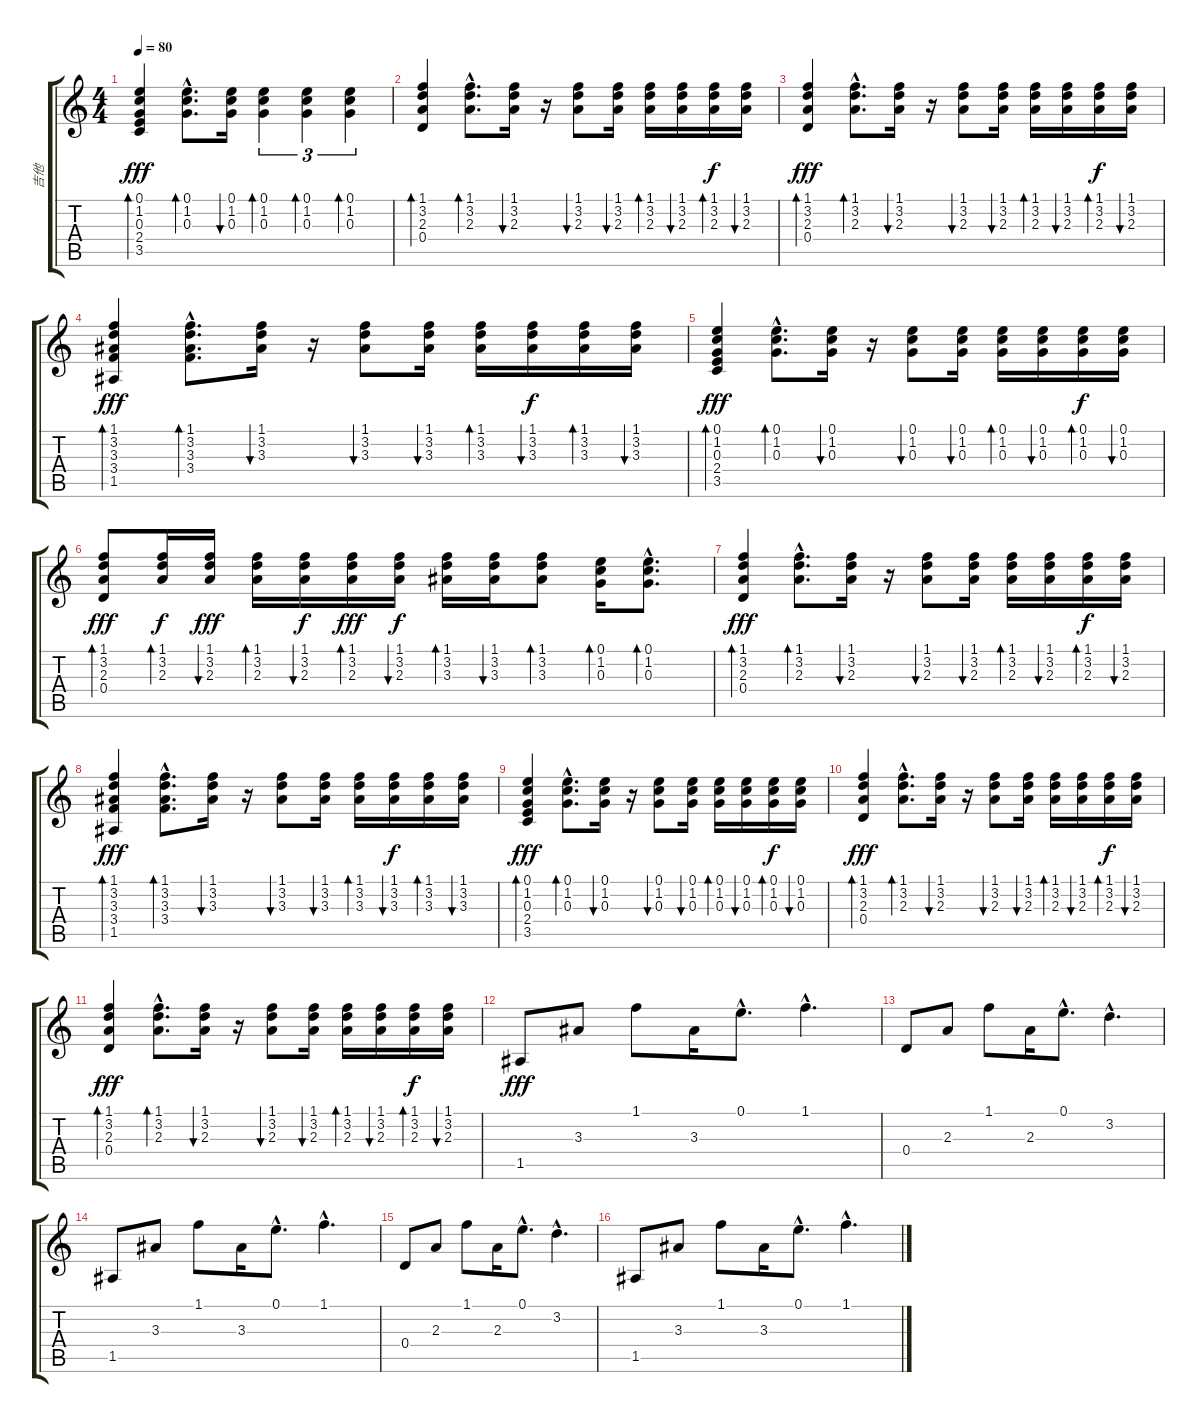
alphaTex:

\track ("吉他" "吉他") {instrument acousticguitarsteel}
\staff {score tabs}
\tuning (E4 B3 G3 D3 A2 E2) {hide}
\ts (4 4)
\tempo 80
\clef g2
\ks c
(0.1 1.2 0.3 2.4 3.5).4{bd 60 dy fff} (0.1{hac} 1.2{hac} 0.3{hac}).8{d bd 60} (0.1 1.2 0.3).16{bu 60} (0.1 1.2 0.3).4{tu (3 2) bd 60} (0.1 1.2 0.3).4{tu (3 2) bd 60} (0.1 1.2 0.3).4{tu (3 2) bd 60} |
(1.1 3.2 2.3 0.4).4{bd 60} (1.1{hac} 3.2{hac} 2.3{hac}).8{d bd 60} (1.1 3.2 2.3).16{bu 60} r.16 (1.1 3.2 2.3).8{bu 60} (1.1 3.2 2.3).16{bu 60} (1.1 3.2 2.3).16{bd 60} (1.1 3.2 2.3).16{bu 60} (1.1 3.2 2.3).16{bd 60 dy f} (1.1 3.2 2.3).16{bu 60} |
(1.1 3.2 2.3 0.4).4{bd 60 dy fff} (1.1{hac} 3.2{hac} 2.3{hac}).8{d bd 60} (1.1 3.2 2.3).16{bu 60} r.16 (1.1 3.2 2.3).8{bu 60} (1.1 3.2 2.3).16{bu 60} (1.1 3.2 2.3).16{bd 60} (1.1 3.2 2.3).16{bu 60} (1.1 3.2 2.3).16{bd 60 dy f} (1.1 3.2 2.3).16{bu 60} |
(1.1 3.2 3.3 3.4 1.5).4{bd 60 dy fff} (1.1{hac} 3.2{hac} 3.3{hac} 3.4{hac}).8{d bd 60} (1.1 3.2 3.3).16{bu 60} r.16 (1.1 3.2 3.3).8{bu 60} (1.1 3.2 3.3).16{bu 60} (1.1 3.2 3.3).16{bd 60} (1.1 3.2 3.3).16{bu 60 dy f} (1.1 3.2 3.3).16{bd 60} (1.1 3.2 3.3).16{bu 60} |
(0.1 1.2 0.3 2.4 3.5).4{bd 60 dy fff} (0.1{hac} 1.2{hac} 0.3{hac}).8{d bd 60} (0.1 1.2 0.3).16{bu 60} r.16 (0.1 1.2 0.3).8{bu 60} (0.1 1.2 0.3).16{bu 60} (0.1 1.2 0.3).16{bd 60} (0.1 1.2 0.3).16{bu 60} (0.1 1.2 0.3).16{bd 60 dy f} (0.1 1.2 0.3).16{bu 60} |
(1.1 3.2 2.3 0.4).8{bd 60 dy fff} (1.1 3.2 2.3).16{bd 60 dy f} (1.1 3.2 2.3).16{bu 60 dy fff} (1.1 3.2 2.3).16{bd 60} (1.1 3.2 2.3).16{bu 60 dy f} (1.1 3.2 2.3).16{bd 60 dy fff} (1.1 3.2 2.3).16{bu 60 dy f} (1.1 3.2 3.3).16{bd 60} (1.1 3.2 3.3).16{bu 60} (1.1 3.2 3.3).8{bd 60} (0.1 1.2 0.3).16{bd 60} (0.1{hac} 1.2{hac} 0.3{hac}).8{d bd 60} |
(1.1 3.2 2.3 0.4).4{bd 60 dy fff} (1.1{hac} 3.2{hac} 2.3{hac}).8{d bd 60} (1.1 3.2 2.3).16{bu 60} r.16 (1.1 3.2 2.3).8{bu 60} (1.1 3.2 2.3).16{bu 60} (1.1 3.2 2.3).16{bd 60} (1.1 3.2 2.3).16{bu 60} (1.1 3.2 2.3).16{bd 60 dy f} (1.1 3.2 2.3).16{bu 60} |
(1.1 3.2 3.3 3.4 1.5).4{bd 60 dy fff} (1.1{hac} 3.2{hac} 3.3{hac} 3.4{hac}).8{d bd 60} (1.1 3.2 3.3).16{bu 60} r.16 (1.1 3.2 3.3).8{bu 60} (1.1 3.2 3.3).16{bu 60} (1.1 3.2 3.3).16{bd 60} (1.1 3.2 3.3).16{bu 60 dy f} (1.1 3.2 3.3).16{bd 60} (1.1 3.2 3.3).16{bu 60} |
(0.1 1.2 0.3 2.4 3.5).4{bd 60 dy fff} (0.1{hac} 1.2{hac} 0.3{hac}).8{d bd 60} (0.1 1.2 0.3).16{bu 60} r.16 (0.1 1.2 0.3).8{bu 60} (0.1 1.2 0.3).16{bu 60} (0.1 1.2 0.3).16{bd 60} (0.1 1.2 0.3).16{bu 60} (0.1 1.2 0.3).16{bd 60 dy f} (0.1 1.2 0.3).16{bu 60} |
(1.1 3.2 2.3 0.4).4{bd 60 dy fff} (1.1{hac} 3.2{hac} 2.3{hac}).8{d bd 60} (1.1 3.2 2.3).16{bu 60} r.16 (1.1 3.2 2.3).8{bu 60} (1.1 3.2 2.3).16{bu 60} (1.1 3.2 2.3).16{bd 60} (1.1 3.2 2.3).16{bu 60} (1.1 3.2 2.3).16{bd 60 dy f} (1.1 3.2 2.3).16{bu 60} |
(1.1 3.2 2.3 0.4).4{bd 60 dy fff} (1.1{hac} 3.2{hac} 2.3{hac}).8{d bd 60} (1.1 3.2 2.3).16{bu 60} r.16 (1.1 3.2 2.3).8{bu 60} (1.1 3.2 2.3).16{bu 60} (1.1 3.2 2.3).16{bd 60} (1.1 3.2 2.3).16{bu 60} (1.1 3.2 2.3).16{bd 60 dy f} (1.1 3.2 2.3).16{bu 60} |
1.5.8{dy fff} 3.3.8 1.1.8 3.3.16 0.1{hac}.8{d} 1.1{hac}.4{d} |
0.4.8 2.3.8 1.1.8 2.3.16 0.1{hac}.8{d} 3.2{hac}.4{d} |
1.5.8 3.3.8 1.1.8 3.3.16 0.1{hac}.8{d} 1.1{hac}.4{d} |
0.4.8 2.3.8 1.1.8 2.3.16 0.1{hac}.8{d} 3.2{hac}.4{d} |
1.5.8 3.3.8 1.1.8 3.3.16 0.1{hac}.8{d} 1.1{hac}.4{d}
